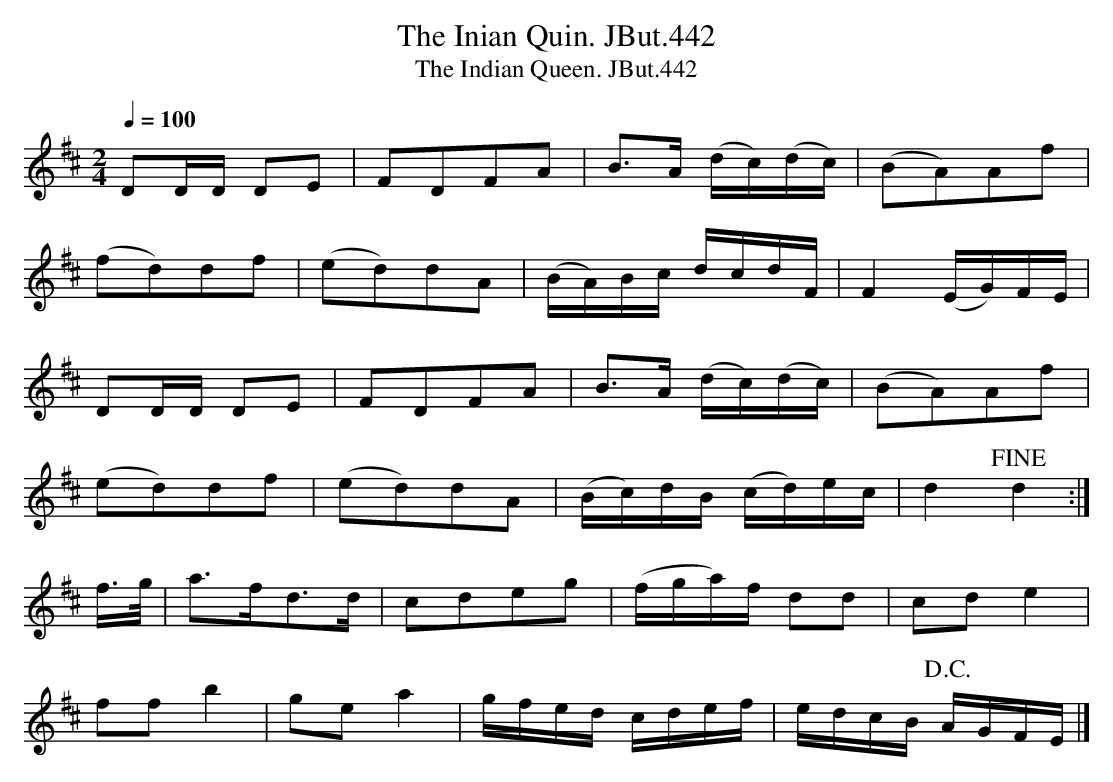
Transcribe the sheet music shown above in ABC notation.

X:1
T:Inian Quin. JBut.442, The
T:Indian Queen. JBut.442, The
M:2/4
L:1/8
Q:1/4=100
K:D
DD/D/ DE|FDFA|B>A (d/c/)(d/c/)|(BA)Af|
(fd)df|(ed)dA|(B/A/)B/c/ d/c/d/F/|F2 (E/G/)F/E/|
DD/D/ DE|FDFA|B>A (d/c/)(d/c/)|(BA)Af|
(ed)df|(ed)dA|(B/c/)d/B/ (c/d/)e/c/|d2 !fine!d2:|
f/>g/|a>fd>d|cdeg|(f/g/a/)f/ dd|cd e2|
ff b2|ge a2|g/f/e/d/ c/d/e/f/|e/d/c/B/ !D.C.!A/G/F/E/|]
